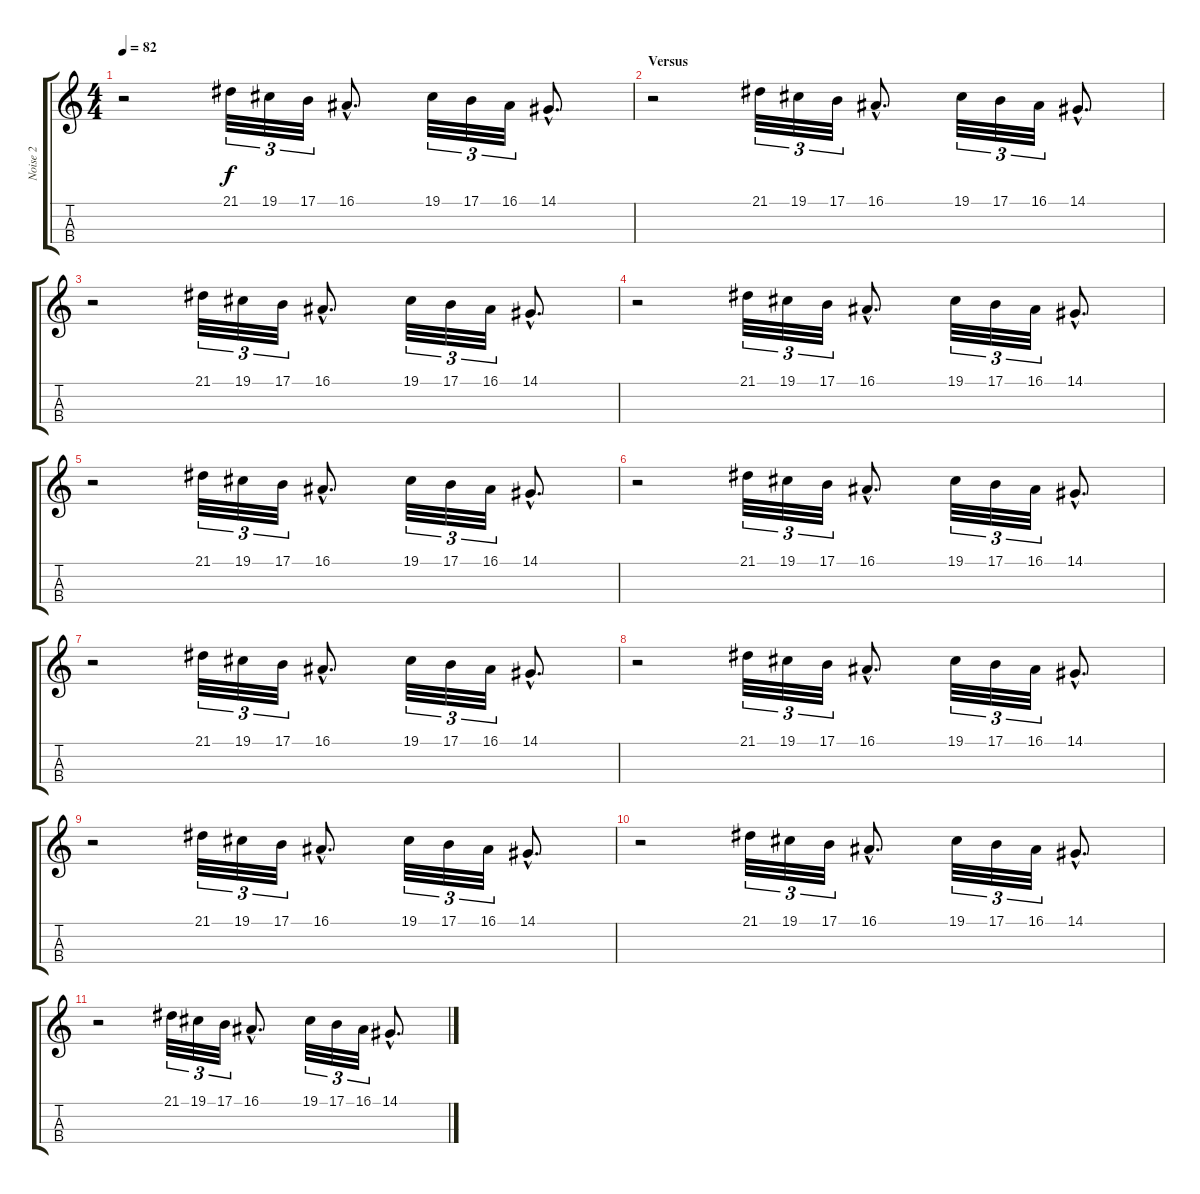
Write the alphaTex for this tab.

\track ("Noise 2" "Noise 2") {instrument stringensemble1}
\staff {score tabs}
\tuning (Gb3 Db3 Ab2 Eb2) {hide}
\ts (4 4)
\tempo 82
\clef g2
\ks c
r.2{dy f volume 16 balance 4} 21.1.32{tu (3 2)} 19.1.32{tu (3 2)} 17.1.32{tu (3 2)} 16.1{hac}.8{d} 19.1.32{tu (3 2) balance 12} 17.1.32{tu (3 2)} 16.1.32{tu (3 2)} 14.1{hac}.8{d} |
\section ("" "Versus")
r.2{volume 16 balance 4} 21.1.32{tu (3 2)} 19.1.32{tu (3 2)} 17.1.32{tu (3 2)} 16.1{hac}.8{d} 19.1.32{tu (3 2) balance 12} 17.1.32{tu (3 2)} 16.1.32{tu (3 2)} 14.1{hac}.8{d} |
r.2{volume 16 balance 4} 21.1.32{tu (3 2)} 19.1.32{tu (3 2)} 17.1.32{tu (3 2)} 16.1{hac}.8{d} 19.1.32{tu (3 2) balance 12} 17.1.32{tu (3 2)} 16.1.32{tu (3 2)} 14.1{hac}.8{d} |
r.2{volume 16 balance 4} 21.1.32{tu (3 2)} 19.1.32{tu (3 2)} 17.1.32{tu (3 2)} 16.1{hac}.8{d} 19.1.32{tu (3 2) balance 12} 17.1.32{tu (3 2)} 16.1.32{tu (3 2)} 14.1{hac}.8{d} |
r.2{volume 16 balance 4} 21.1.32{tu (3 2)} 19.1.32{tu (3 2)} 17.1.32{tu (3 2)} 16.1{hac}.8{d} 19.1.32{tu (3 2) balance 12} 17.1.32{tu (3 2)} 16.1.32{tu (3 2)} 14.1{hac}.8{d} |
r.2{volume 16 balance 4} 21.1.32{tu (3 2)} 19.1.32{tu (3 2)} 17.1.32{tu (3 2)} 16.1{hac}.8{d} 19.1.32{tu (3 2) balance 12} 17.1.32{tu (3 2)} 16.1.32{tu (3 2)} 14.1{hac}.8{d} |
r.2{volume 16 balance 4} 21.1.32{tu (3 2)} 19.1.32{tu (3 2)} 17.1.32{tu (3 2)} 16.1{hac}.8{d} 19.1.32{tu (3 2) balance 12} 17.1.32{tu (3 2)} 16.1.32{tu (3 2)} 14.1{hac}.8{d} |
r.2{volume 16 balance 4} 21.1.32{tu (3 2)} 19.1.32{tu (3 2)} 17.1.32{tu (3 2)} 16.1{hac}.8{d} 19.1.32{tu (3 2) balance 12} 17.1.32{tu (3 2)} 16.1.32{tu (3 2)} 14.1{hac}.8{d} |
r.2{volume 16 balance 4} 21.1.32{tu (3 2)} 19.1.32{tu (3 2)} 17.1.32{tu (3 2)} 16.1{hac}.8{d} 19.1.32{tu (3 2) balance 12} 17.1.32{tu (3 2)} 16.1.32{tu (3 2)} 14.1{hac}.8{d} |
r.2{volume 16 balance 4} 21.1.32{tu (3 2)} 19.1.32{tu (3 2)} 17.1.32{tu (3 2)} 16.1{hac}.8{d} 19.1.32{tu (3 2) balance 12} 17.1.32{tu (3 2)} 16.1.32{tu (3 2)} 14.1{hac}.8{d} |
r.2{volume 16 balance 4} 21.1.32{tu (3 2)} 19.1.32{tu (3 2)} 17.1.32{tu (3 2)} 16.1{hac}.8{d} 19.1.32{tu (3 2) balance 12} 17.1.32{tu (3 2)} 16.1.32{tu (3 2)} 14.1{hac}.8{d}
